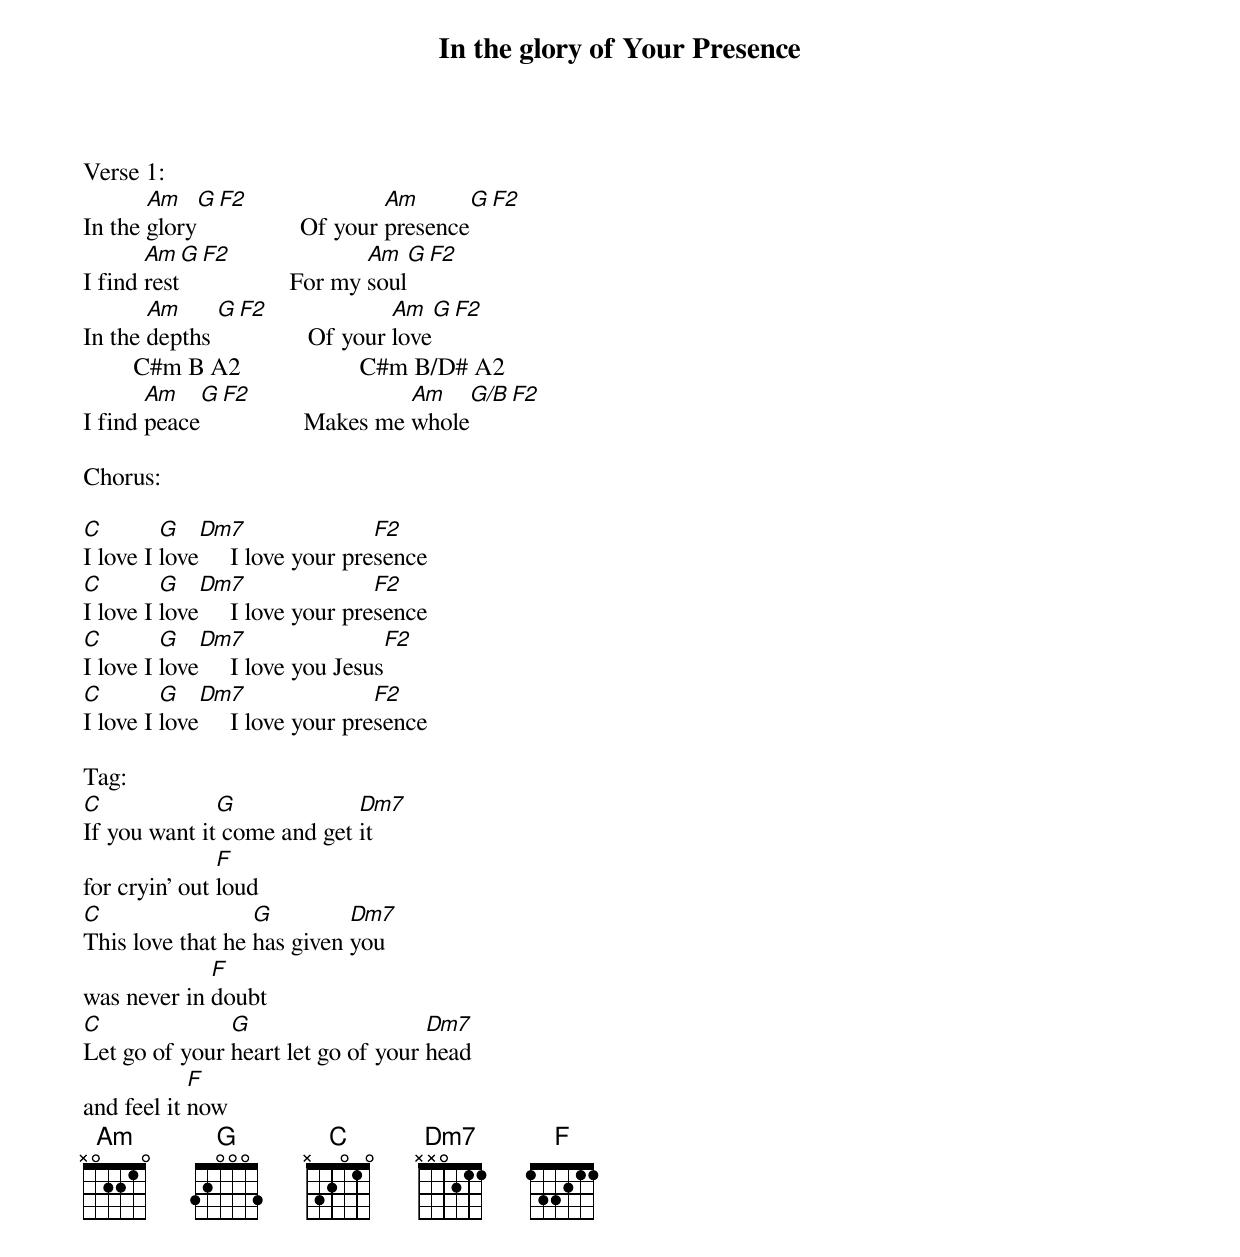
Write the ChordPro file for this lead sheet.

{title: In the glory of Your Presence}
{subtitle: }
Verse 1:
In the [Am]glory[G][F2]             Of your [Am]presence[G][F2]
I find [Am]rest[G][F2]              For my [Am]soul[G][F2]
In the [Am]depths [G][F2]           Of your [Am]love[G][F2]
        C#m B A2                   C#m B/D# A2
I find [Am]peace[G][F2]             Makes me [Am]whole[G/B][F2]

Chorus:

[C]I love I [G]love[Dm7]     I love your pre[F2]sence
[C]I love I [G]love[Dm7]     I love your pre[F2]sence
[C]I love I [G]love[Dm7]     I love you Jesus[F2]
[C]I love I [G]love[Dm7]     I love your pre[F2]sence

Tag:
[C]If you want it[G] come and get [Dm7]it
for cryin' out [F]loud
[C]This love that he [G]has given [Dm7]you
was never in [F]doubt
[C]Let go of your [G]heart let go of your [Dm7]head
and feel it [F]now
